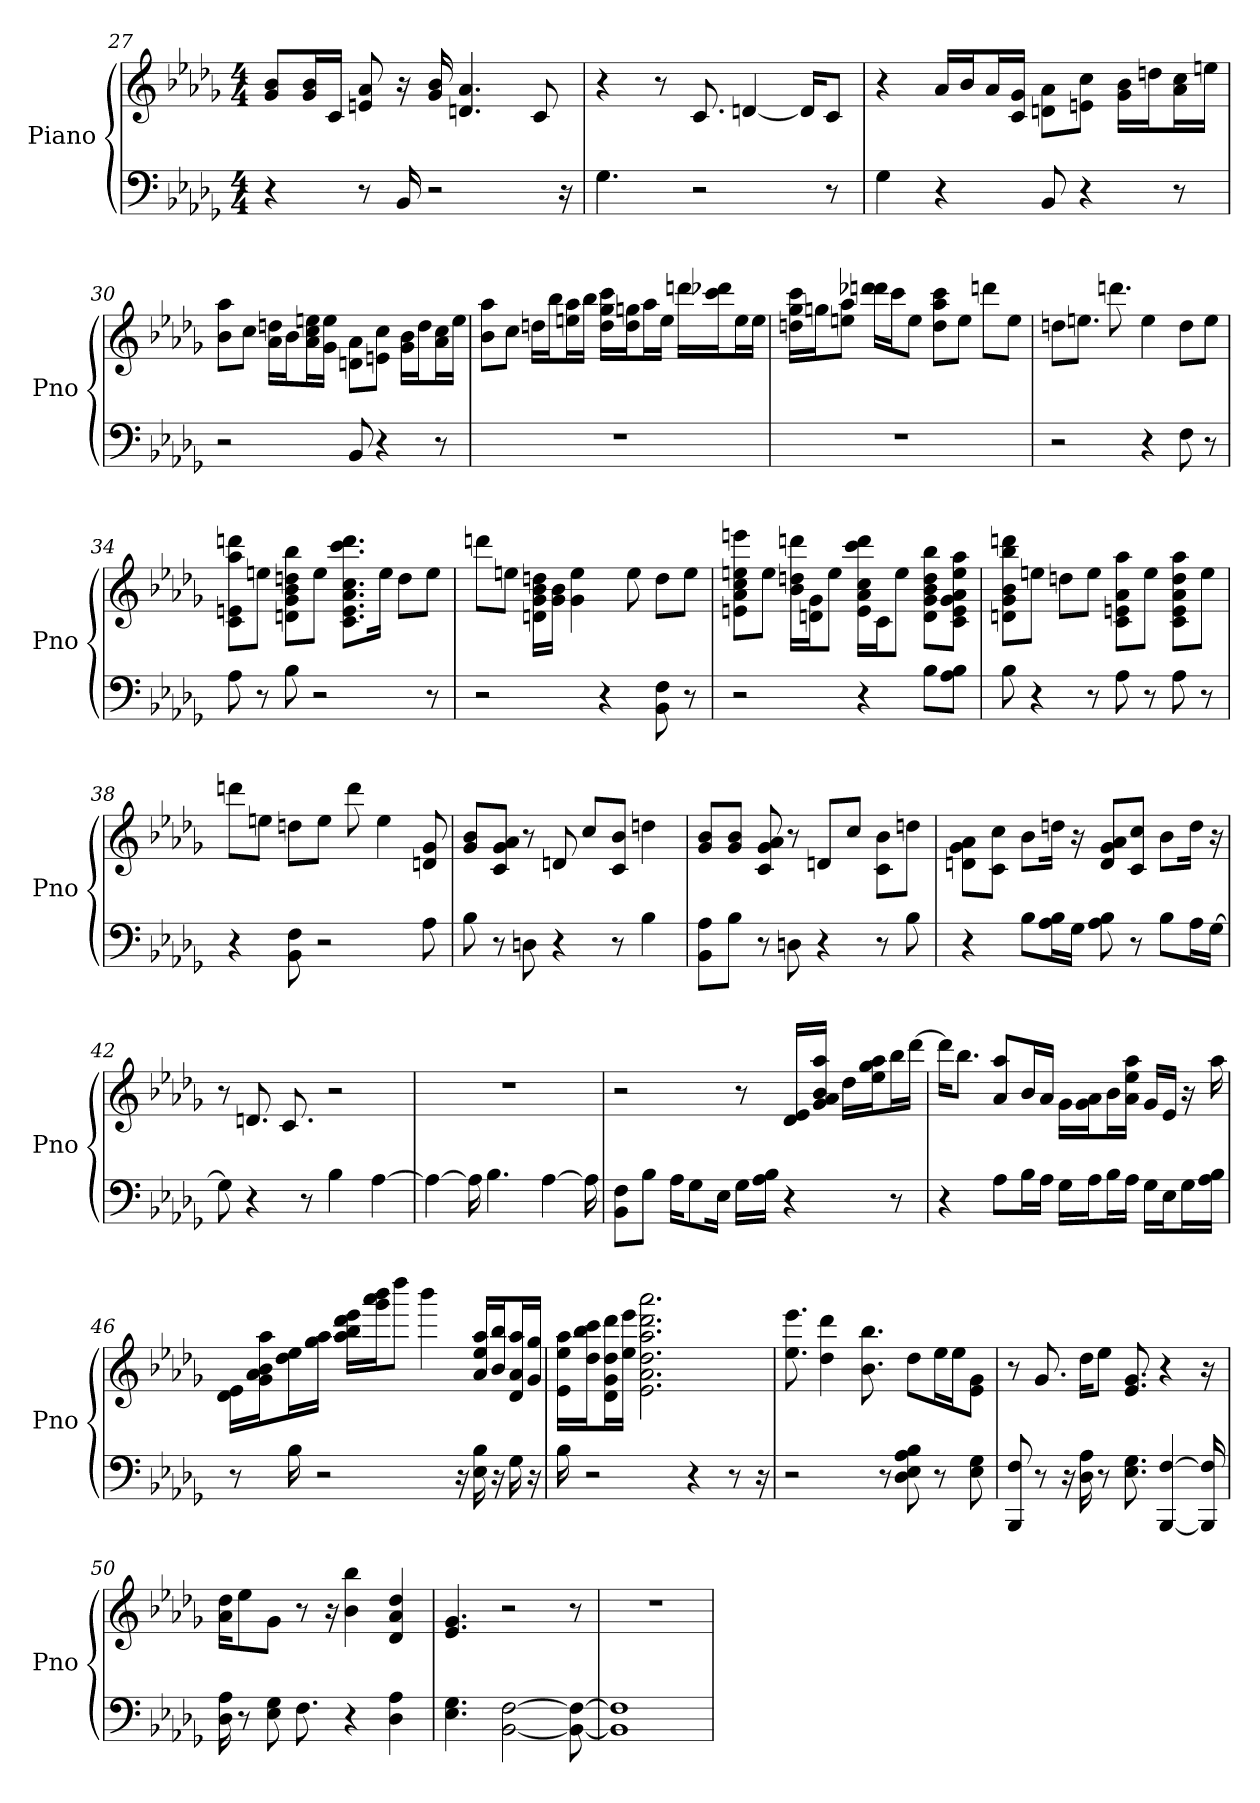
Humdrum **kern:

**kern	**kern
*part1	*part1
*staff2	*staff1
*I"Piano	*
*I'Pno	*
*clefF4	*clefG2
*k[b-e-a-d-g-]	*k[b-e-a-d-g-]
*D-:	*D-:
*M4/4	*M4/4
=27	=27
4r	8b-/ 8g-/L
.	16b-/ 16g-/L
.	16c/JJ
8r	8e 8a-
16BB-	16r
2r	16b- 16g-
.	4.a- 4.d
.	8c
16r	.
=28	=28
4.G-	4r
.	8r
2r	8.c
.	[4d
.	16d/KL]
8r	8c/J
=29	=29
4G-	4r
4r	16a-/LL
.	16b-/J
.	16a-/L
.	16c/ 16g-/JJ
8BB-	8a-\ 8d\L
4r	8e\ 8cc\J
.	16b-\ 16g-\LL
.	16dd\J
8r	16cc\ 16a-\L
.	16ee\JJ
=30	=30
2r	8b-\ 8aa-\L
.	8cc\J
.	16dd\ 16a-\LL
.	16b-\J
.	16cc\ 16ee\ 16a-\L
.	16g-\ 16ee\JJ
8BB-	8a-\ 8d\L
4r	8e\ 8cc\J
.	16g-\ 16b-\LL
.	16dd\J
8r	16cc\ 16a-\L
.	16ee\JJ
=31	=31
1r	8b-\ 8aa-\L
.	8cc\J
.	16dd\LL
.	16bb-\J
.	16aa-\ 16ee\L
.	16bb-\JJ
.	16gg-\ 16ccc\ 16dd\LL
.	16dd\ 16gg\J
.	16aa-\L
.	16ee\JJ
.	16ddd\LL
.	16ddd-\ 16ccc\J
.	16ee\L
.	16ee\JJ
=32	=32
1r	16ccc\ 16gg-\ 16dd\LL
.	16gg\J
.	8ee\ 8aa-\J
.	16ddd\ 16ddd-\LL
.	16ccc\J
.	8ee\J
.	8ccc\ 8aa-\ 8dd\L
.	8ee\J
.	8ddd\L
.	8ee\J
=33	=33
2r	8dd\L
.	8.ee\J
.	8.ddd
4r	4ee
8F	8dd\L
8r	8ee\J
=34	=34
8A-	8aa-\ 8ddd\ 8e\ 8c\L
8r	8ee\J
8B-	8dd\ 8b-\ 8bb-\ 8g-\ 8d\L
2r	8ee\J
.	8.a-\ 8.ccc\ 8.ddd\ 8.e\ 8.c\ 8.cc\L
.	16ee\Jk
.	8dd\L
8r	8ee\J
=35	=35
2r	8ddd\L
.	8ee\J
.	16dd\ 16g-\ 16d\ 16b-\LL
.	16g-\ 16b-\JJ
.	4g- 4ee
4r	.
.	8ee
8F 8BB-	8dd\L
8r	8ee\J
=36	=36
2r	8eee\ 8ee\ 8a-\ 8cc\ 8e\L
.	8ee\J
.	16ddd\ 16dd\ 16b-\LL
.	16d\ 16g-\J
.	8ee\J
4r	16ddd\ 16ccc\ 16cc\ 16a-\ 16e\LL
.	16c\J
.	8ee\J
8B-\L	8bb-\ 8b-\ 8d\ 8dd\ 8g-\L
8A-\ 8B-\J	8aa-\ 8e\ 8ee\ 8a-\ 8g-\ 8c\J
=37	=37
8B-	8bb-\ 8ddd\ 8b-\ 8d\ 8g-\L
4r	8ee\J
.	8dd\L
8r	8ee\J
8A-	8a-\ 8aa-\ 8e\ 8c\L
8r	8ee\J
8A-	8dd\ 8aa-\ 8a-\ 8c\ 8e\L
8r	8ee\J
=38	=38
4r	8ddd\L
.	8ee\J
8F 8BB-	8dd\L
2r	8ee\J
.	8ddd
.	4ee
8A-	8g- 8d
=39	=39
8B-	8b-/ 8g-/L
8r	8a-/ 8c/ 8g-/J
8D	8r
4r	8d
.	8cc/L
8r	8b-/ 8c/J
4B-	4dd
=40	=40
8BB-\ 8A-\L	8b-/ 8g-/L
8B-\J	8b-/ 8g-/J
8r	8a- 8c 8g-
8D	8r
4r	8d/L
.	8cc/J
8r	8b-\ 8c\L
8B-	8dd\J
=41	=41
4r	8a-\ 8d\ 8g-\L
.	8c\ 8cc\J
8B-\L	8b-\L
16A-\ 16B-\L	16dd\Jk
16G-\JJ	16r
8A- 8B-	8a-/ 8g-/ 8d/L
8r	8cc/ 8c/J
8B-\L	8b-\L
16A-\L	16dd\Jk
[16G-\JJ	16r
=42	=42
8G-]	8r
4r	8.d
.	8.c
8r	.
4B-	2r
[4A-	.
=43	=43
4A-_	1r
16A-]	.
4.B-	.
[4A-	.
16A-]	.
=44	=44
8F\ 8BB-\L	2r
8B-\J	.
16A-\KL	.
8G-\	.
16E-\Jk	.
16G-\LL	8r
16A-\ 16B-\JJ	.
4r	16d-/ 16e-/LL
.	16g-/ 16a-/ 16aa-/ 16b-/JJ
.	16dd-\LL
.	16ee-\ 16gg-\ 16aa-\J
8r	16bb-\L
.	[16ddd-\JJ
=45	=45
4r	16ddd-\KL]
.	8.bb-\J
8A-\L	8a-/ 8aa-/L
16B-\L	16b-/L
16A-\JJ	16a-/JJ
16G-\LL	16g-\LL
16A-\J	16a-\ 16g-\J
16B-\L	16b-\L
16A-\JJ	16a-\ 16aa-\ 16ee-\JJ
16G-\LL	16g-/LL
16E-\J	16e-/JJ
16G-\L	16r
16A-\ 16B-\JJ	16aa-
=46	=46
8r	16d-\ 16e-\LL
.	16g-\ 16a-\ 16aa-\ 16b-\J
16B-	16dd-\ 16ee-\L
2r	16gg-\ 16aa-\JJ
.	16bb-\ 16ddd-\ 16eee-\ 16aa-\LL
.	16ggg-\ 16aaa-\ 16bbb-\J
.	8dddd-\J
.	4bbb-
16r	.
16E- 16B-	16a-/ 16aa-/ 16ee-/LL
16r	16bb-/ 16b-/J
16G-	16d-/ 16a-/ 16aa-/L
16r	16gg-/ 16g-/JJ
=47	=47
16B-	16aa-\ 16e-\ 16ee-\LL
2r	16dd-\ 16bb-\ 16ccc\J
.	16dd-\ 16ddd-\ 16d-\ 16g-\L
.	16eee-\ 16ee-\JJ
.	2.ddd- 2.dd- 2.e- 2.aaa- 2.aa- 2.a-
4r	.
8r	.
16r	.
=48	=48
2r	8.eee- 8.ee-
.	4ddd- 4dd-
.	8.bb- 8.b-
8r	.
8D- 8A- 8E- 8B-	8dd-\L
8r	16ee-\L
.	16ee-\J
8E- 8G-	8e-\ 8g-\J
=49	=49
8BBB- 8F	8r
8r	8.g-
16r	.
16D- 16A-	16dd-\KL
8r	8ee-\J
8.E- 8.G-	8.e- 8.g-
[4BBB- [4F	4r
16BBB-] 16F]	16r
=50	=50
16D- 16A-	16dd-\ 16a-\KL
8r	8ee-\
8G- 8E-	8g-\J
8.F	8r
.	16r
4r	4b- 4bb-
4D- 4A-	4dd- 4a- 4d-
=51	=51
4.E- 4.G-	4.e- 4.g-
[2F [2BB-	2r
8F_ 8BB-_	8r
=52	=52
1F] 1BB-]	1r
=	=
*-	*-
